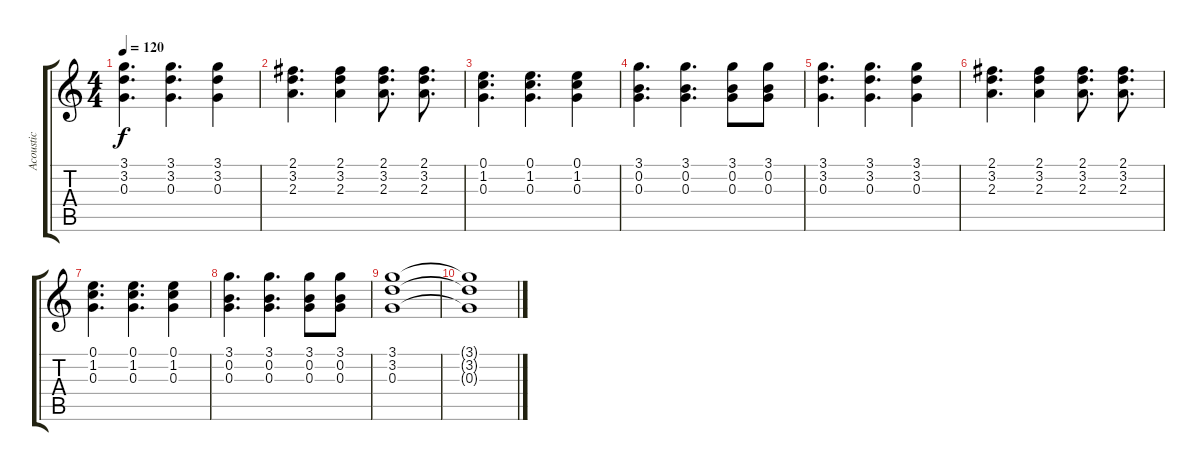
\track ("Acoustic" "Acoustic") {instrument acousticguitarsteel}
\staff {score tabs}
\tuning (E4 B3 G3 D3 A2 E2) {hide}
\ts (4 4)
\tempo 120
\clef g2
\ks c
(3.1 3.2 0.3).4{d dy f} (3.1 3.2 0.3).4{d} (3.1 3.2 0.3).4 |
(2.1 3.2 2.3).4{d} (2.1 3.2 2.3).4 (2.1 3.2 2.3).8{d} (2.1 3.2 2.3).8{d} |
(0.1 1.2 0.3).4{d} (0.1 1.2 0.3).4{d} (0.1 1.2 0.3).4 |
(3.1 0.2 0.3).4{d} (3.1 0.2 0.3).4{d} (3.1 0.2 0.3).8 (3.1 0.2 0.3).8 |
(3.1 3.2 0.3).4{d} (3.1 3.2 0.3).4{d} (3.1 3.2 0.3).4 |
(2.1 3.2 2.3).4{d} (2.1 3.2 2.3).4 (2.1 3.2 2.3).8{d} (2.1 3.2 2.3).8{d} |
(0.1 1.2 0.3).4{d} (0.1 1.2 0.3).4{d} (0.1 1.2 0.3).4 |
(3.1 0.2 0.3).4{d} (3.1 0.2 0.3).4{d} (3.1 0.2 0.3).8 (3.1 0.2 0.3).8 |
(3.1 3.2 0.3).1 |
(3.1{t} 3.2{t} 0.3{t}).1
